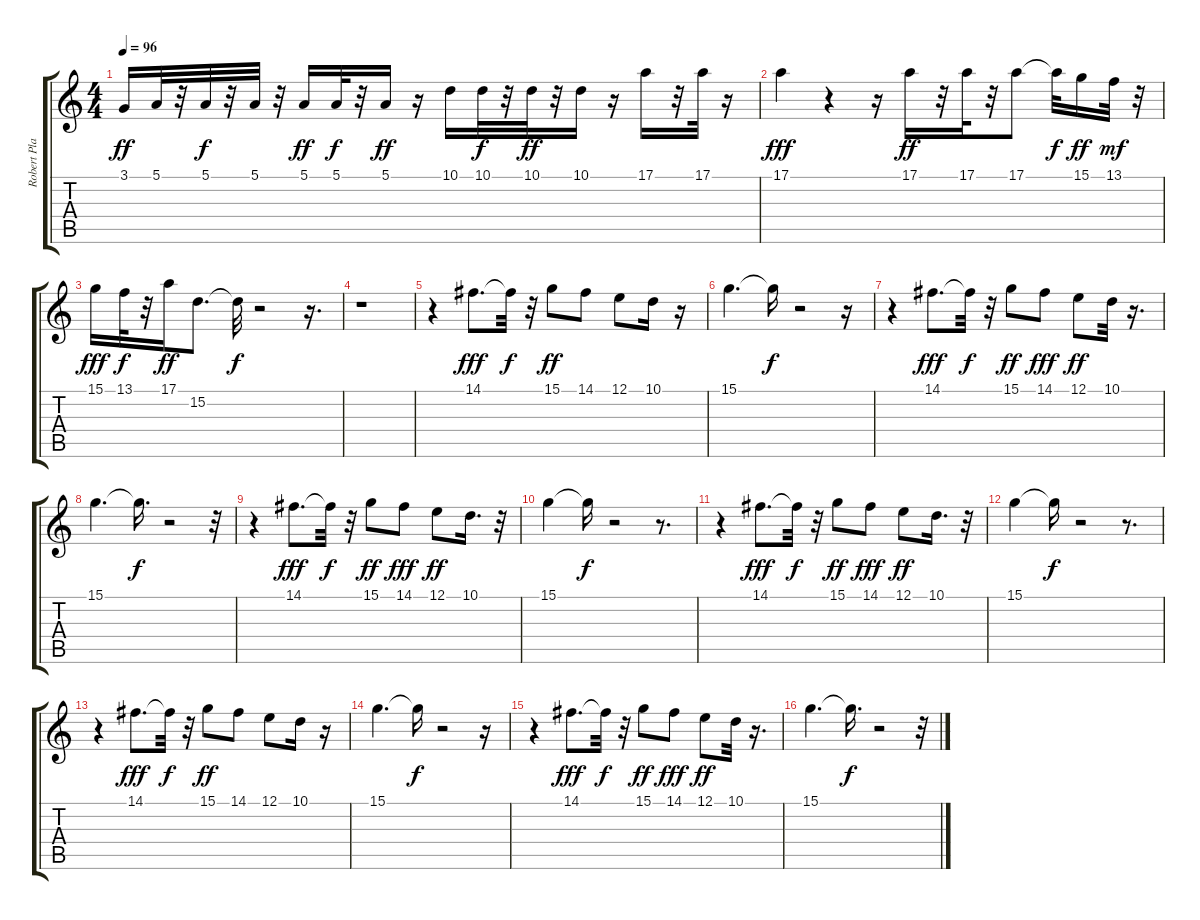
\track ("Robert Plant - Vocal" "Robert Pla") {instrument flute}
\staff {score tabs}
\tuning (E4 B3 G3 D3 A2 E2) {hide}
\ts (4 4)
\tempo 96
\clef g2
\ks c
3.1.16{dy ff} 5.1.32 r.32 5.1.32{dy f} r.32 5.1.32 r.32 5.1.16{dy ff} 5.1.32{dy f} r.32 5.1.16{dy ff} r.16 10.1.16 10.1.32{dy f} r.32 10.1.32{dy ff} r.32 10.1.16 r.16 17.1.16 r.32 17.1.32 r.16 |
17.1.4{dy fff} r.4 r.16 17.1.16{dy ff} r.32 17.1.32 r.32 17.1.8 17.1{t}.32{dy f} 15.1.16{dy ff} 13.1.32{dy mf} r.32 |
15.1.16{dy fff} 13.1.32{dy f} r.32 17.1.16{dy ff} 15.2.8{d} 15.2{t}.32{dy f} r.2 r.16{d} |
r.1 |
r.4 14.1.8{d dy fff} 14.1{t}.32{dy f} r.32 15.1.8{dy ff} 14.1.8 12.1.8 10.1.16 r.16 |
15.1.4{d} 15.1{t}.16{dy f} r.2 r.16 |
r.4 14.1.8{d dy fff} 14.1{t}.32{dy f} r.32 15.1.8{dy ff} 14.1.8{dy fff} 12.1.8{dy ff} 10.1.32 r.16{d} |
15.1.4{d} 15.1{t}.16{d dy f} r.2 r.32 |
r.4 14.1.8{d dy fff} 14.1{t}.32{dy f} r.32 15.1.8{dy ff} 14.1.8{dy fff} 12.1.8{dy ff} 10.1.16{d} r.32 |
15.1.4 15.1{t}.16{dy f} r.2 r.8{d} |
r.4 14.1.8{d dy fff} 14.1{t}.32{dy f} r.32 15.1.8{dy ff} 14.1.8{dy fff} 12.1.8{dy ff} 10.1.16{d} r.32 |
15.1.4 15.1{t}.16{dy f} r.2 r.8{d} |
r.4 14.1.8{d dy fff} 14.1{t}.32{dy f} r.32 15.1.8{dy ff} 14.1.8 12.1.8 10.1.16 r.16 |
15.1.4{d} 15.1{t}.16{dy f} r.2 r.16 |
r.4 14.1.8{d dy fff} 14.1{t}.32{dy f} r.32 15.1.8{dy ff} 14.1.8{dy fff} 12.1.8{dy ff} 10.1.32 r.16{d} |
15.1.4{d} 15.1{t}.16{d dy f} r.2 r.32
